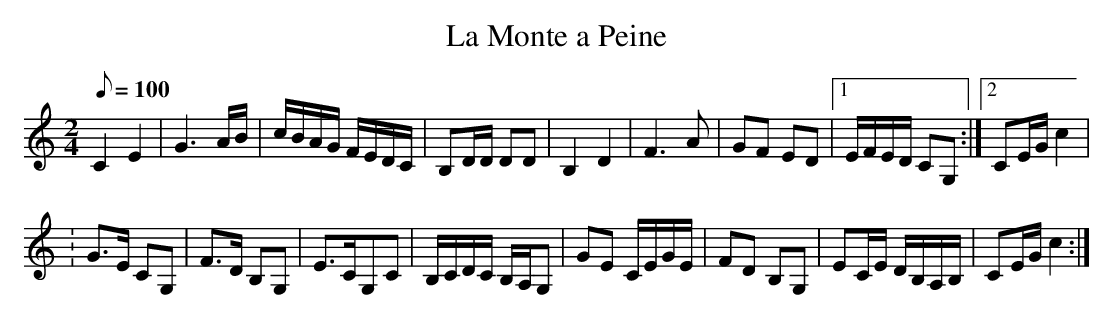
X:1
T:La Monte a Peine
L:1/8
M:2/4
Q:100
K:C major
C2E2|G3A/2B/2|c/2B/2A/2G/2 F/2E/2D/2C/2|B,D/2D/2 DD|B,2D2|F3A|GF ED|1E/2F/2E/2D/2 CG,:|2CE/2G/2 c2|
:G>E CG,|F>D B,G,|E>CG,C|B,/2C/2D/2C/2 B,/2A,/2G,|GE C/E/G/E/|FD B,G,|EC/E/ D/B,/A,/B,/|CE/2G/2 c2:|
